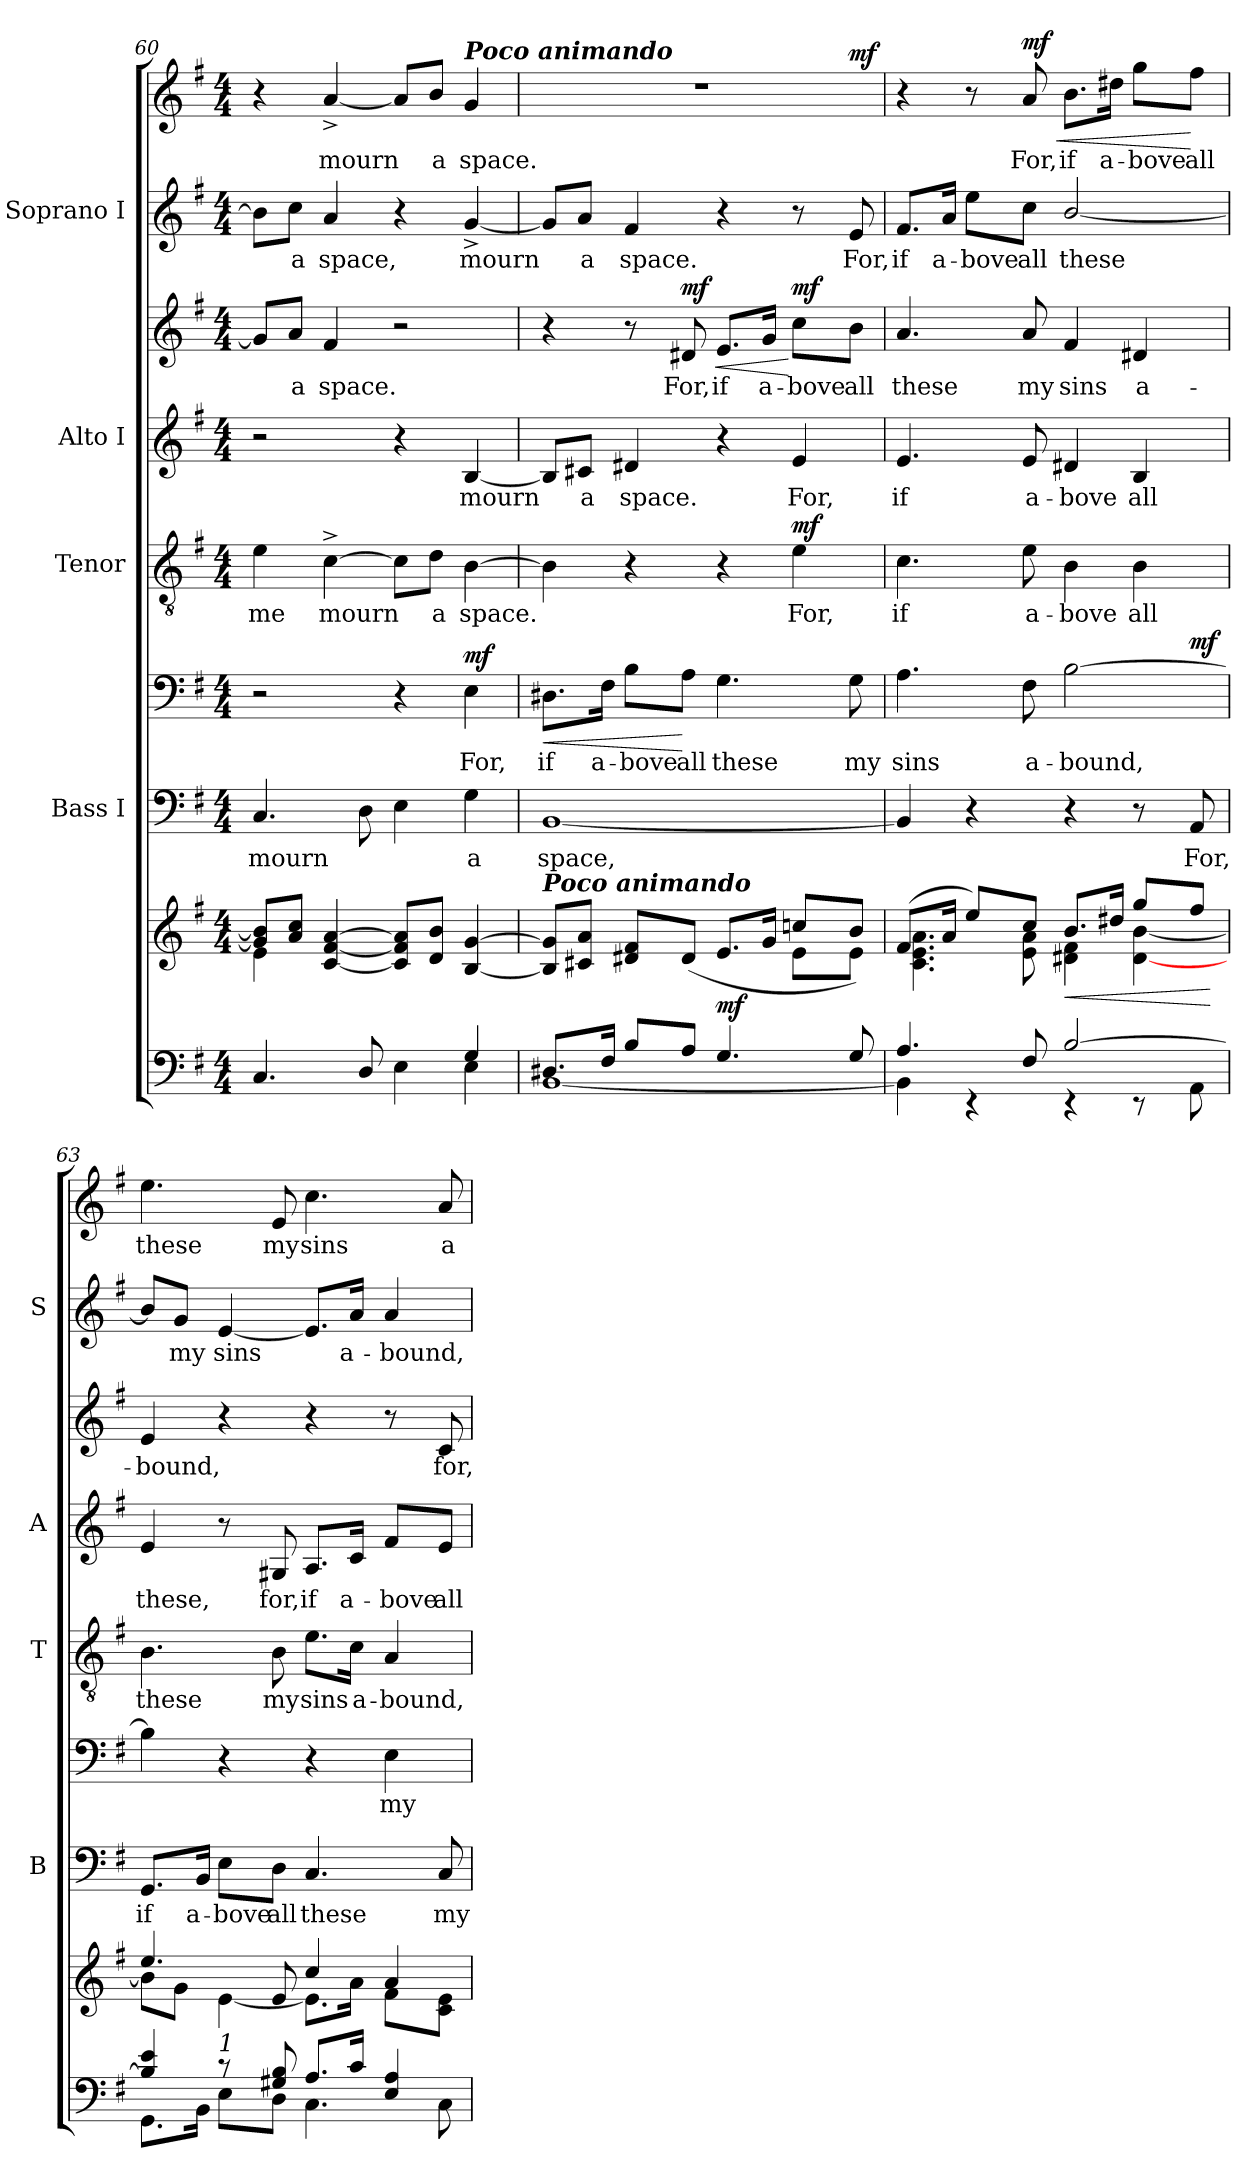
**kern	**kern	**dynam	**kern	**text	**kern	**text	**dynam	**kern	**text	**dynam	**kern	**text	**kern	**text	**dynam	**kern	**text	**kern	**text	**dynam
*part5	*part5	*part5	*part4	*part4	*part4	*part4	*part4	*part3	*part3	*part3	*part2	*part2	*part2	*part2	*part2	*part1	*part1	*part1	*part1	*part1
*staff9	*staff8	*staff8/9	*staff7	*staff7	*staff6	*staff6	*staff6/7	*staff5	*staff5	*staff5	*staff4	*staff4	*staff3	*staff3	*staff3/4	*staff2	*staff2	*staff1	*staff1	*staff1/2
*	*	*	*I"Bass I	*	*	*	*	*I"Tenor	*	*	*I"Alto I	*	*	*	*	*I"Soprano I	*	*	*	*
*	*	*	*I'B	*	*	*	*	*I'T	*	*	*I'A	*	*	*	*	*I'S	*	*	*	*
*clefF4	*clefG2	*	*clefF4	*	*clefF4	*	*	*clefGv2	*	*	*clefG2	*	*clefG2	*	*	*clefG2	*	*clefG2	*	*
*k[f#]	*k[f#]	*	*k[f#]	*	*k[f#]	*	*	*k[f#]	*	*	*k[f#]	*	*k[f#]	*	*	*k[f#]	*	*k[f#]	*	*
*G:	*G:	*	*G:	*	*G:	*	*	*G:	*	*	*G:	*	*G:	*	*	*G:	*	*G:	*	*
*M4/4	*M4/4	*	*M4/4	*	*M4/4	*	*	*M4/4	*	*	*M4/4	*	*M4/4	*	*	*M4/4	*	*M4/4	*	*
=60	=60	=60	=60	=60	=60	=60	=60	=60	=60	=60	=60	=60	=60	=60	=60	=60	=60	=60	=60	=60
*^	*^	*	*	*	*	*	*	*	*	*	*	*	*	*	*	*	*	*	*	*
!	!	!	!	!	!	!LO:LY:b	!	!	!	!	!LO:LY:b	!	!	!	!	!	!	!	!	!	!	!
4.C/	2ryy	8g/] 8b/]L	4e\	.	4.C/	mourn	2r	.	.	4e\	me	.	2r	.	8g/L]	.	.	8b\L]	.	4r	.	.
!	!	!	!	!	!	!	!	!	!	!	!	!	!	!	!	!LO:LY:b	!	!	!LO:LY:b	!	!	!
.	.	8a/ 8cc/J	.	.	.	.	.	.	.	.	.	.	.	.	8a/J	a	.	8cc\J	a	.	.	.
!	!	!	!	!	!	!	!	!	!	!	!LO:LY:b	!	!	!	!	!LO:LY:b	!	!	!LO:LY:b	!	!LO:LY:b	!
.	.	[>4c/ [>4f#/ [>4a/	4ryy	.	.	.	.	.	.	[4c^>\	mourn	.	.	.	4f#/	space.	.	4a/	space,	[4a^</	mourn	.
8D/	.	.	.	.	8D\	.	.	.	.	.	.	.	.	.	.	.	.	.	.	.	.	.
4E\	4ryy	8c/] 8f#/] 8a/]L	2ryy	.	4E\	.	4r	.	.	8c\L]	.	.	4r	.	2r	.	.	4r	.	8a/L]	.	.
!	!	!	!	!	!	!	!	!	!	!	!LO:LY:b	!	!	!	!	!	!	!	!	!	!LO:LY:b	!
.	.	8d/ 8b/J	.	.	.	.	.	.	.	8d\J	a	.	.	.	.	.	.	.	.	8b/J	a	.
!	!	!	!	!	!	!	!	!	!	!	!	!	!	!	!	!	!	!	!	!LO:TX:a:Bi:t=Poco animando	!	!
!	!	!	!	!	!	!LO:LY:b	!	!LO:LY:b	!LO:DY:b	!	!LO:LY:b	!	!	!LO:LY:b	!	!	!	!	!LO:LY:b	!	!LO:LY:b	!
4G/	4E\	[>4B/ [>4g/	.	.	4G\	a	4E\	For,	mf	[4B\	space.	.	[4B/	mourn	.	.	.	[4g^</	mourn	4g/	space.	.
=61	=61	=61	=61	=61	=61	=61	=61	=61	=61	=61	=61	=61	=61	=61	=61	=61	=61	=61	=61	=61	=61	=61
!	!	!LO:TX:a:Bi:t=Poco animando	!	!	!	!	!	!	!	!	!	!	!	!	!	!	!	!	!	!	!	!
!	!	!	!	!	!	!LO:LY:b	!	!LO:LY:b	!LO:HP:b	!	!	!	!	!	!	!	!	!	!	!	!	!
8.D#X/L	[<1BB	8B/] 8g/]L	2ryy	.	[1BB	space,	8.D#X\L	if	<	4B\]	.	.	8B/L]	.	4r	.	.	8g/L]	.	1r	.	.
!	!	!	!	!	!	!	!	!	!	!	!	!	!	!LO:LY:b	!	!	!	!	!LO:LY:b	!	!	!
.	.	8c#X/ 8a/J	.	.	.	.	.	.	.	.	.	.	8c#X/J	a	.	.	.	8a/J	a	.	.	.
!	!	!	!	!	!	!	!	!LO:LY:b	!	!	!	!	!	!	!	!	!	!	!	!	!	!
16F#/Jk	.	.	.	.	.	.	16F#\Jk	a-	.	.	.	.	.	.	.	.	.	.	.	.	.	.
!	!	!	!	!	!	!	!	!LO:LY:b	!	!	!	!	!	!LO:LY:b	!	!	!	!	!LO:LY:b	!	!	!
8B/L	.	8d#X/ 8f#/L	.	.	.	.	8B\L	-bove	.	4r	.	.	4d#X/	space.	8r	.	.	4f#/	space.	.	.	.
!	!	!	!	!	!	!	!	!LO:LY:b	!	!	!	!	!	!	!	!LO:LY:b	!LO:HP:b	!	!	!	!	!
!	!	!	!	!	!	!	!	!	!	!	!	!	!	!	!	!	!LO:DY:n=1:b	!	!	!	!	!
8A/J	.	(>8d#/J	.	.	.	.	8A\J	all	[	.	.	.	.	.	8d#X/	For,	< mf	.	.	.	.	.
!	!	!	!	!LO:DY:b	!	!	!	!LO:LY:b	!	!	!	!	!	!	!	!LO:LY:b	!	!	!	!	!	!
4.G/	.	8.e/L	4ryy	mf	.	.	4.G\	these	.	4r	.	.	4r	.	8.e/L	if	.	4r	.	.	.	.
!	!	!	!	!	!	!	!	!	!	!	!	!	!	!	!	!LO:LY:b	!	!	!	!	!	!
.	.	16g/Jk	.	.	.	.	.	.	.	.	.	.	.	.	16g/Jk	a-	.	.	.	.	.	.
!	!	!	!	!	!	!	!	!	!	!	!LO:LY:b	!LO:DY:b	!	!LO:LY:b	!	!LO:LY:b	!LO:DY:n=2:b=2	!	!	!	!	!
.	.	8ccni/L	8e\L	.	.	.	.	.	.	4e\	For,	mf	4e/	For,	8cc\L	-bove	[ mf	8r	.	.	.	.
!	!	!	!	!	!	!	!	!LO:LY:b	!	!	!	!	!	!	!	!LO:LY:b	!	!	!LO:LY:b	!	!	!LO:DY:b=2
8G/	.	8b/J)	8e\J	.	.	.	8G\	my	.	.	.	.	.	.	8b\J	all	.	8e/	For,	.	.	mf
!!LO:LB:g=z
=62	=62	=62	=62	=62	=62	=62	=62	=62	=62	=62	=62	=62	=62	=62	=62	=62	=62	=62	=62	=62	=62	=62
!	!	!	!	!	!	!	!	!LO:LY:b	!	!	!LO:LY:b	!	!	!LO:LY:b	!	!LO:LY:b	!	!	!LO:LY:b	!	!	!
4.A/	4BB\]	(>8.f#/L	4.c\ 4.e\ 4.a\	.	4BB/]	.	4.A\	sins	.	4.c\	if	.	4.e/	-if	4.a/	these	.	8.f#/L	if	4r	.	.
!	!	!	!	!	!	!	!	!	!	!	!	!	!	!	!	!	!	!	!LO:LY:b	!	!	!
.	.	16a/Jk	.	.	.	.	.	.	.	.	.	.	.	.	.	.	.	16a/Jk	a-	.	.	.
!	!	!	!	!	!	!	!	!	!	!	!	!	!	!	!	!	!	!	!LO:LY:b	!	!	!
.	4rEE	8ee/L)	.	.	4r	.	.	.	.	.	.	.	.	.	.	.	.	8ee\L	-bove	8r	.	.
!	!	!	!	!	!	!	!	!LO:LY:b	!	!	!LO:LY:b	!	!	!LO:LY:b	!	!LO:LY:b	!	!	!LO:LY:b	!	!LO:LY:b	!LO:HP:b
!	!	!	!	!	!	!	!	!	!	!	!	!	!	!	!	!	!	!	!	!	!	!LO:DY:n=1:b
8F#/	.	8cc/J	8e\ 8a\	.	.	.	8F#\	a-	.	8e\	a-	.	8e/	a-	8a/	my	.	8cc\J	all	8a/	For,	< mf
!	!	!	!	!LO:HP:b	!	!	!	!LO:LY:b	!	!	!LO:LY:b	!	!	!LO:LY:b	!	!LO:LY:b	!	!	!LO:LY:b	!	!LO:LY:b	!
[>2B/	4rEE	8.b/L	4d#X\ 4f#\	<	4r	.	[2B\	-bound,	.	4B\	-bove	.	4d#X/	-bove	4f#/	sins	.	[2b/	these	8.b\L	if	.
!	!	!	!	!	!	!	!	!	!	!	!	!	!	!	!	!	!	!	!	!	!LO:LY:b	!
.	.	16dd#X/Jk	.	.	.	.	.	.	.	.	.	.	.	.	.	.	.	.	.	16dd#X\Jk	a-	.
!	!	!	!	!	!	!	!	!	!	!	!LO:LY:b	!	!	!LO:LY:b	!	!LO:LY:b	!	!	!	!	!LO:LY:b	!
.	8rEE	8gg/L	[<4d#\ [<4b\	.	8r	.	.	.	.	4B\	all	.	4B/	all	4d#X/	a-	.	.	.	8gg\L	-bove	.
!	!	!	!	!	!	!LO:LY:b	!	!	!LO:DY:b=2	!	!	!	!	!	!	!	!	!	!	!	!LO:LY:b	!
.	8AA\	8ff#/J	.	.	8AA/	For,	.	.	mf	.	.	.	.	.	.	.	.	.	.	8ff#\J	all	[
*v	*v	*	*	*	*	*	*	*	*	*	*	*	*	*	*	*	*	*	*	*	*	*
*	*v	*v	*	*	*	*	*	*	*	*	*	*	*	*	*	*	*	*	*	*	*
.	.	[	.	.	.	.	.	.	.	.	.	.	.	.	.	.	.	.	.	.
=63	=63	=63	=63	=63	=63	=63	=63	=63	=63	=63	=63	=63	=63	=63	=63	=63	=63	=63	=63	=63
*^	*^	*	*	*	*	*	*	*	*	*	*	*	*	*	*	*	*	*	*	*
!	!	!	!	!	!	!LO:LY:b	!	!	!	!	!LO:LY:b	!	!	!LO:LY:b	!	!LO:LY:b	!	!	!	!	!LO:LY:b	!
4B/] 4e/	8.GG\L	4.ee/	8b\L]	.	8.GG/L	if	4B\]	.	.	4.B\	these	.	4e/	these,	4e/	bound,	.	8b/L]	.	4.ee\	these	.
!	!	!	!	!	!	!	!	!	!	!	!	!	!	!	!	!	!	!	!LO:LY:b	!	!	!
.	.	.	8g\J	.	.	.	.	.	.	.	.	.	.	.	.	.	.	8g/J	-my	.	.	.
!	!	!	!	!	!	!LO:LY:b	!	!	!	!	!	!	!	!	!	!	!	!	!	!	!	!
.	16BB\Jk	.	.	.	16BB/Jk	a-	.	.	.	.	.	.	.	.	.	.	.	.	.	.	.	.
!LO:TX:a:i:t=1	!	!	!	!	!	!	!	!	!	!	!	!	!	!	!	!	!	!	!	!	!	!
!	!	!	!	!	!	!LO:LY:b	!	!	!	!	!	!	!	!	!	!	!	!	!LO:LY:b	!	!	!
8rc	8E\L	.	[<4e\	.	8E\L	-bove	4r	.	.	.	.	.	8r	.	4r	.	.	[4e/	sins	.	.	.
!	!	!	!	!	!	!LO:LY:b	!	!	!	!	!LO:LY:b	!	!	!LO:LY:b	!	!	!	!	!	!	!LO:LY:b	!
8G#X/ 8B/	8D\J	8e/	.	.	8D\J	all	.	.	.	8B\	my	.	8G#X/	for,	.	.	.	.	.	8e/	my	.
!	!	!	!	!	!	!LO:LY:b	!	!	!	!	!LO:LY:b	!	!	!LO:LY:b	!	!	!	!	!	!	!LO:LY:b	!
8.A/L	4.C\	4cc/	8.e\L]	.	4.C/	these	4r	.	.	8.e\L	sins	.	8.A/L	if	4r	.	.	8.e/L]	.	4.cc\	sins	.
!	!	!	!	!	!	!	!	!	!	!	!LO:LY:b	!	!	!LO:LY:b	!	!	!	!	!LO:LY:b	!	!	!
16c/Jk	.	.	16a\Jk	.	.	.	.	.	.	16c\Jk	a-	.	16c/Jk	a-	.	.	.	16a/Jk	a-	.	.	.
!	!	!	!	!	!	!	!	!LO:LY:b	!	!	!LO:LY:b	!	!	!LO:LY:b	!	!	!	!	!LO:LY:b	!	!	!
4E/ 4A/	.	4a/	8f#\L	.	.	.	4E\	my	.	4A/	-bound,	.	8f#/L	-bove	8r	.	.	4a/	-bound,	.	.	.
!	!	!	!	!	!	!LO:LY:b	!	!	!	!	!	!	!	!LO:LY:b	!	!LO:LY:b	!	!	!	!	!LO:LY:b	!
.	8C\	.	8c\ 8e\J	.	8C/	my	.	.	.	.	.	.	8e/J	all	8c/	for,	.	.	.	8a/	a-	.
*v	*v	*	*	*	*	*	*	*	*	*	*	*	*	*	*	*	*	*	*	*	*	*
*	*v	*v	*	*	*	*	*	*	*	*	*	*	*	*	*	*	*	*	*	*	*
=	=	=	=	=	=	=	=	=	=	=	=	=	=	=	=	=	=	=	=	=
*-	*-	*-	*-	*-	*-	*-	*-	*-	*-	*-	*-	*-	*-	*-	*-	*-	*-	*-	*-	*-
